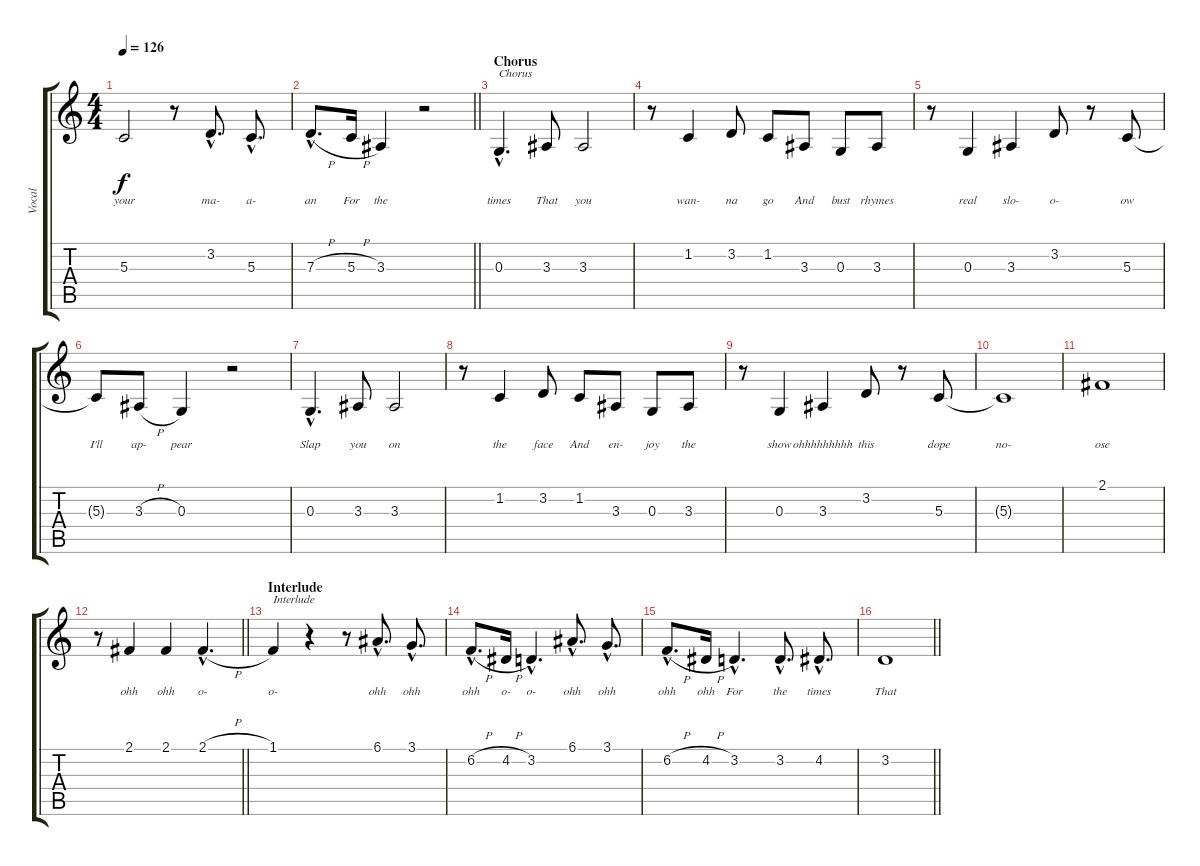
\track ("Vocal" "Vocal") {instrument lead1square}
\staff {score tabs}
\tuning (E4 B3 G3 D3 A2 E2) {hide}
\ts (4 4)
\tempo 126
\clef g2
\ks c
5.3.2{lyrics (0 "your") lyrics (1 "") lyrics (2 "") lyrics (3 "") lyrics (4 "") dy f} r.8 3.2{hac}.8{d lyrics (0 "ma-") lyrics (1 "") lyrics (2 "") lyrics (3 "") lyrics (4 "")} 5.3{hac}.8{d lyrics (0 "a-") lyrics (1 "") lyrics (2 "") lyrics (3 "") lyrics (4 "")} |
\barLineRight lightlight
7.3{h hac}.8{d lyrics (0 "an") lyrics (1 "") lyrics (2 "") lyrics (3 "") lyrics (4 "")} 5.3{h}.16{lyrics (0 "For") lyrics (1 "") lyrics (2 "") lyrics (3 "") lyrics (4 "")} 3.3.4{lyrics (0 "the") lyrics (1 "") lyrics (2 "") lyrics (3 "") lyrics (4 "")} r.2 |
\section ("" "Chorus")
0.3{hac}.4{d txt "Chorus" lyrics (0 "times") lyrics (1 "") lyrics (2 "") lyrics (3 "") lyrics (4 "")} 3.3.8{lyrics (0 "That") lyrics (1 "") lyrics (2 "") lyrics (3 "") lyrics (4 "")} 3.3.2{lyrics (0 "you") lyrics (1 "") lyrics (2 "") lyrics (3 "") lyrics (4 "")} |
r.8 1.2.4{lyrics (0 "wan-") lyrics (1 "") lyrics (2 "") lyrics (3 "") lyrics (4 "")} 3.2.8{lyrics (0 "na") lyrics (1 "") lyrics (2 "") lyrics (3 "") lyrics (4 "")} 1.2.8{lyrics (0 "go") lyrics (1 "") lyrics (2 "") lyrics (3 "") lyrics (4 "")} 3.3.8{lyrics (0 "And") lyrics (1 "") lyrics (2 "") lyrics (3 "") lyrics (4 "")} 0.3.8{lyrics (0 "bust") lyrics (1 "") lyrics (2 "") lyrics (3 "") lyrics (4 "")} 3.3.8{lyrics (0 "rhymes") lyrics (1 "") lyrics (2 "") lyrics (3 "") lyrics (4 "")} |
r.8 0.3.4{lyrics (0 "real") lyrics (1 "") lyrics (2 "") lyrics (3 "") lyrics (4 "")} 3.3.4{lyrics (0 "slo-") lyrics (1 "") lyrics (2 "") lyrics (3 "") lyrics (4 "")} 3.2.8{lyrics (0 "o-") lyrics (1 "") lyrics (2 "") lyrics (3 "") lyrics (4 "")} r.8 5.3.8{lyrics (0 "ow") lyrics (1 "") lyrics (2 "") lyrics (3 "") lyrics (4 "")} |
5.3{t}.8{lyrics (0 "I'll") lyrics (1 "") lyrics (2 "") lyrics (3 "") lyrics (4 "")} 3.3{h}.8{lyrics (0 "ap-") lyrics (1 "") lyrics (2 "") lyrics (3 "") lyrics (4 "")} 0.3.4{lyrics (0 "pear") lyrics (1 "") lyrics (2 "") lyrics (3 "") lyrics (4 "")} r.2 |
0.3{hac}.4{d lyrics (0 "Slap") lyrics (1 "") lyrics (2 "") lyrics (3 "") lyrics (4 "")} 3.3.8{lyrics (0 "you") lyrics (1 "") lyrics (2 "") lyrics (3 "") lyrics (4 "")} 3.3.2{lyrics (0 "on") lyrics (1 "") lyrics (2 "") lyrics (3 "") lyrics (4 "")} |
r.8 1.2.4{lyrics (0 "the") lyrics (1 "") lyrics (2 "") lyrics (3 "") lyrics (4 "")} 3.2.8{lyrics (0 "face") lyrics (1 "") lyrics (2 "") lyrics (3 "") lyrics (4 "")} 1.2.8{lyrics (0 "And") lyrics (1 "") lyrics (2 "") lyrics (3 "") lyrics (4 "")} 3.3.8{lyrics (0 "en-") lyrics (1 "") lyrics (2 "") lyrics (3 "") lyrics (4 "")} 0.3.8{lyrics (0 "joy") lyrics (1 "") lyrics (2 "") lyrics (3 "") lyrics (4 "")} 3.3.8{lyrics (0 "the") lyrics (1 "") lyrics (2 "") lyrics (3 "") lyrics (4 "")} |
r.8 0.3.4{lyrics (0 "show") lyrics (1 "") lyrics (2 "") lyrics (3 "") lyrics (4 "")} 3.3.4{lyrics (0 "ohhhhhhhhh") lyrics (1 "") lyrics (2 "") lyrics (3 "") lyrics (4 "")} 3.2.8{lyrics (0 "this") lyrics (1 "") lyrics (2 "") lyrics (3 "") lyrics (4 "")} r.8 5.3.8{lyrics (0 "dope") lyrics (1 "") lyrics (2 "") lyrics (3 "") lyrics (4 "")} |
5.3{t}.1{lyrics (0 "no-") lyrics (1 "") lyrics (2 "") lyrics (3 "") lyrics (4 "")} |
2.1.1{lyrics (0 "ose") lyrics (1 "") lyrics (2 "") lyrics (3 "") lyrics (4 "")} |
\barLineRight lightlight
r.8 2.1.4{lyrics (0 "ohh") lyrics (1 "") lyrics (2 "") lyrics (3 "") lyrics (4 "")} 2.1.4{lyrics (0 "ohh") lyrics (1 "") lyrics (2 "") lyrics (3 "") lyrics (4 "")} 2.1{h hac}.4{d lyrics (0 "o-") lyrics (1 "") lyrics (2 "") lyrics (3 "") lyrics (4 "")} |
\section ("" "Interlude")
1.1.4{txt "Interlude" lyrics (0 "o-") lyrics (1 "") lyrics (2 "") lyrics (3 "") lyrics (4 "")} r.4 r.8 6.1{hac}.8{d lyrics (0 "ohh") lyrics (1 "") lyrics (2 "") lyrics (3 "") lyrics (4 "")} 3.1{hac}.8{d lyrics (0 "ohh") lyrics (1 "") lyrics (2 "") lyrics (3 "") lyrics (4 "")} |
6.2{h hac}.8{d lyrics (0 "ohh") lyrics (1 "") lyrics (2 "") lyrics (3 "") lyrics (4 "")} 4.2{h}.16{lyrics (0 "o-") lyrics (1 "") lyrics (2 "") lyrics (3 "") lyrics (4 "")} 3.2{hac}.4{d lyrics (0 "o-") lyrics (1 "") lyrics (2 "") lyrics (3 "") lyrics (4 "")} 6.1{hac}.8{d lyrics (0 "ohh") lyrics (1 "") lyrics (2 "") lyrics (3 "") lyrics (4 "")} 3.1{hac}.8{d lyrics (0 "ohh") lyrics (1 "") lyrics (2 "") lyrics (3 "") lyrics (4 "")} |
6.2{h hac}.8{d lyrics (0 "ohh") lyrics (1 "") lyrics (2 "") lyrics (3 "") lyrics (4 "")} 4.2{h}.16{lyrics (0 "ohh") lyrics (1 "") lyrics (2 "") lyrics (3 "") lyrics (4 "")} 3.2{hac}.4{d lyrics (0 "For") lyrics (1 "") lyrics (2 "") lyrics (3 "") lyrics (4 "")} 3.2{hac}.8{d lyrics (0 "the") lyrics (1 "") lyrics (2 "") lyrics (3 "") lyrics (4 "")} 4.2{hac}.8{d lyrics (0 "times") lyrics (1 "") lyrics (2 "") lyrics (3 "") lyrics (4 "")} |
\barLineRight lightlight
3.2.1{lyrics (0 "That") lyrics (1 "") lyrics (2 "") lyrics (3 "") lyrics (4 "")}
